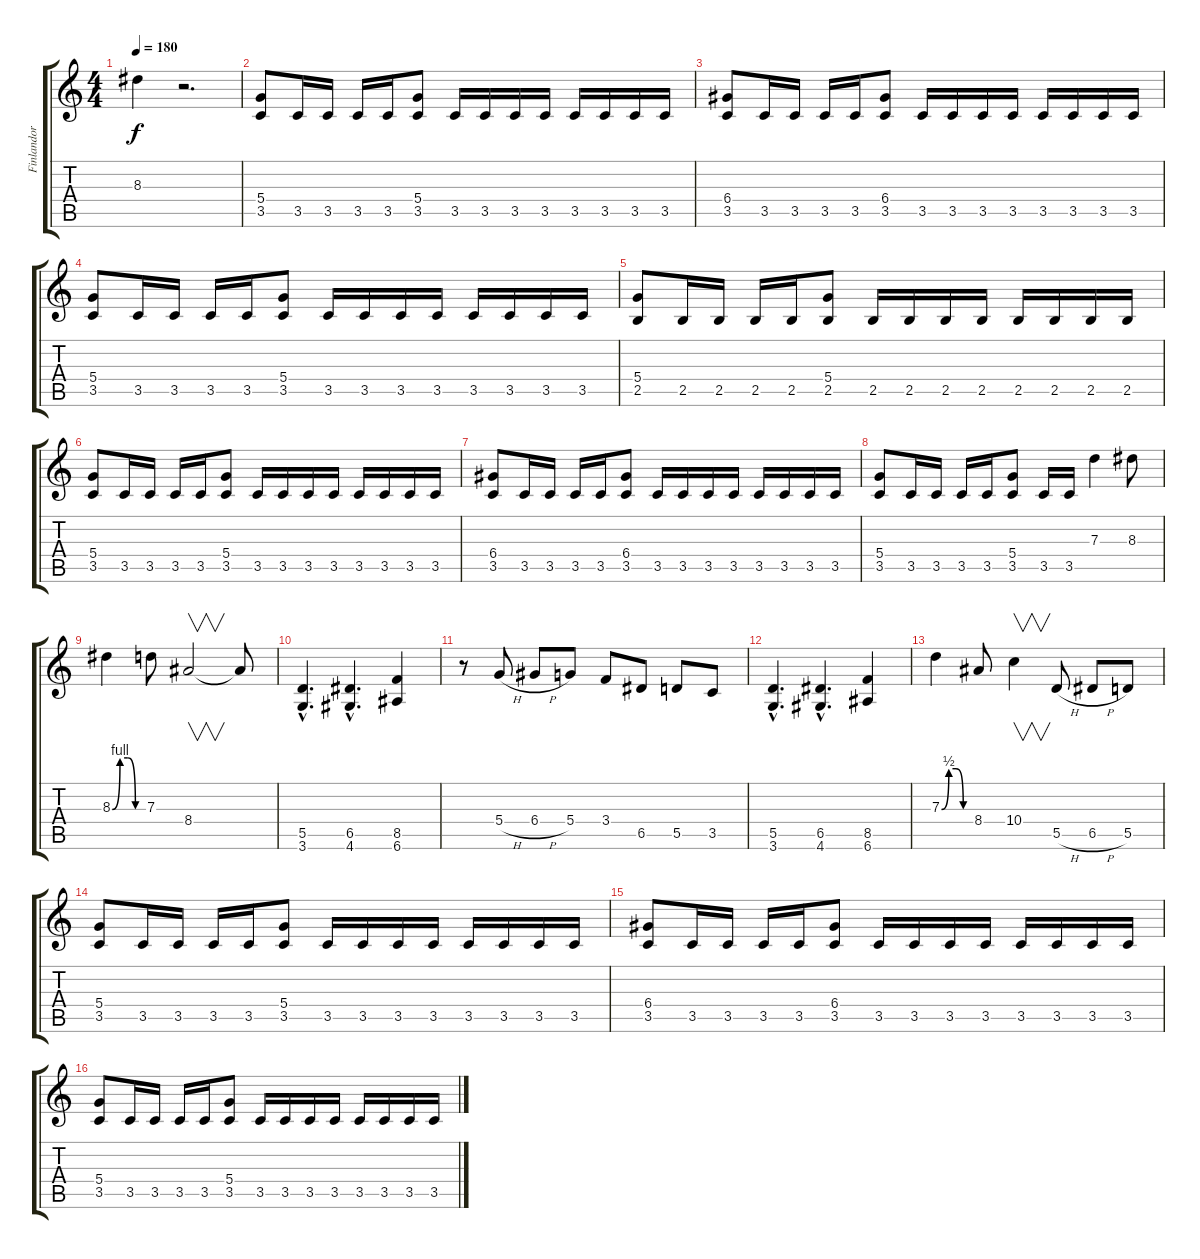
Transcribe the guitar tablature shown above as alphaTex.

\track ("Finlandor" "Finlandor") {instrument distortionguitar}
\staff {score tabs}
\tuning (E4 B3 G3 D3 A2 E2) {hide}
\ts (4 4)
\tempo 180
\clef g2
\ks c
8.3.4{dy f} r.2{d} |
(5.4 3.5).8 3.5.16 3.5.16 3.5.16 3.5.16 (5.4 3.5).8 3.5.16 3.5.16 3.5.16 3.5.16 3.5.16 3.5.16 3.5.16 3.5.16 |
(6.4 3.5).8 3.5.16 3.5.16 3.5.16 3.5.16 (6.4 3.5).8 3.5.16 3.5.16 3.5.16 3.5.16 3.5.16 3.5.16 3.5.16 3.5.16 |
(5.4 3.5).8 3.5.16 3.5.16 3.5.16 3.5.16 (5.4 3.5).8 3.5.16 3.5.16 3.5.16 3.5.16 3.5.16 3.5.16 3.5.16 3.5.16 |
(5.4 2.5).8 2.5.16 2.5.16 2.5.16 2.5.16 (5.4 2.5).8 2.5.16 2.5.16 2.5.16 2.5.16 2.5.16 2.5.16 2.5.16 2.5.16 |
(5.4 3.5).8 3.5.16 3.5.16 3.5.16 3.5.16 (5.4 3.5).8 3.5.16 3.5.16 3.5.16 3.5.16 3.5.16 3.5.16 3.5.16 3.5.16 |
(6.4 3.5).8 3.5.16 3.5.16 3.5.16 3.5.16 (6.4 3.5).8 3.5.16 3.5.16 3.5.16 3.5.16 3.5.16 3.5.16 3.5.16 3.5.16 |
(5.4 3.5).8 3.5.16 3.5.16 3.5.16 3.5.16 (5.4 3.5).8 3.5.16 3.5.16 7.3.4 8.3.8 |
8.3{be (custom 0 0 15 4 30 4 45 0 60 0)}.4 7.3.8 8.4.2{v} 8.4{t}.8 |
(5.5{hac} 3.6{hac}).4{d} (6.5{hac} 4.6{hac}).4{d} (8.5 6.6).4 |
r.8 5.4{h}.8 6.4{h}.8 5.4.8 3.4.8 6.5.8 5.5.8 3.5.8 |
(5.5{hac} 3.6{hac}).4{d} (6.5{hac} 4.6{hac}).4{d} (8.5 6.6).4 |
7.3{be (custom 0 0 15 2 30 2 45 0 60 0)}.4 8.4.8 10.4.4{v} 5.5{h}.8 6.5{h}.8 5.5.8 |
(5.4 3.5).8 3.5.16 3.5.16 3.5.16 3.5.16 (5.4 3.5).8 3.5.16 3.5.16 3.5.16 3.5.16 3.5.16 3.5.16 3.5.16 3.5.16 |
(6.4 3.5).8 3.5.16 3.5.16 3.5.16 3.5.16 (6.4 3.5).8 3.5.16 3.5.16 3.5.16 3.5.16 3.5.16 3.5.16 3.5.16 3.5.16 |
(5.4 3.5).8 3.5.16 3.5.16 3.5.16 3.5.16 (5.4 3.5).8 3.5.16 3.5.16 3.5.16 3.5.16 3.5.16 3.5.16 3.5.16 3.5.16
